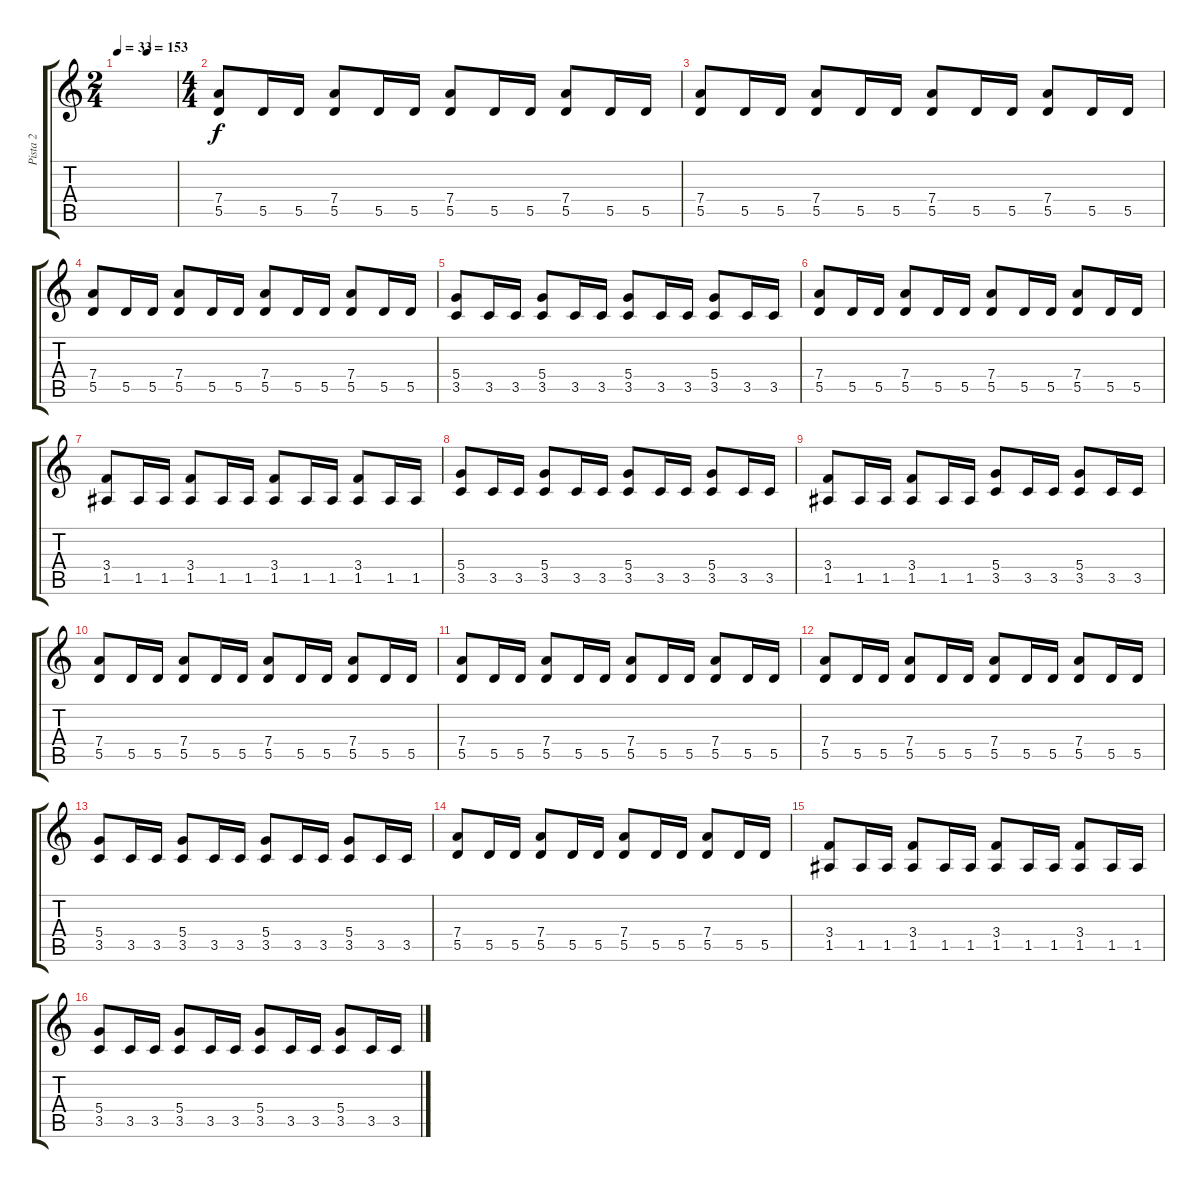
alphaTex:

\track ("Pista 2" "Pista 2") {instrument overdrivenguitar}
\staff {score tabs}
\tuning (E4 B3 G3 D3 A2 E2) {hide}
\ts (2 4)
\tempo 33
\tempo (153 0.5)
\clef g2
\ks c
|
\ts (4 4)
(7.4 5.5).8 5.5.16 5.5.16 (7.4 5.5).8 5.5.16 5.5.16 (7.4 5.5).8 5.5.16 5.5.16 (7.4 5.5).8 5.5.16 5.5.16 |
(7.4 5.5).8 5.5.16 5.5.16 (7.4 5.5).8 5.5.16 5.5.16 (7.4 5.5).8 5.5.16 5.5.16 (7.4 5.5).8 5.5.16 5.5.16 |
(7.4 5.5).8 5.5.16 5.5.16 (7.4 5.5).8 5.5.16 5.5.16 (7.4 5.5).8 5.5.16 5.5.16 (7.4 5.5).8 5.5.16 5.5.16 |
(5.4 3.5).8 3.5.16 3.5.16 (5.4 3.5).8 3.5.16 3.5.16 (5.4 3.5).8 3.5.16 3.5.16 (5.4 3.5).8 3.5.16 3.5.16 |
(7.4 5.5).8 5.5.16 5.5.16 (7.4 5.5).8 5.5.16 5.5.16 (7.4 5.5).8 5.5.16 5.5.16 (7.4 5.5).8 5.5.16 5.5.16 |
(3.4 1.5).8 1.5.16 1.5.16 (3.4 1.5).8 1.5.16 1.5.16 (3.4 1.5).8 1.5.16 1.5.16 (3.4 1.5).8 1.5.16 1.5.16 |
(5.4 3.5).8 3.5.16 3.5.16 (5.4 3.5).8 3.5.16 3.5.16 (5.4 3.5).8 3.5.16 3.5.16 (5.4 3.5).8 3.5.16 3.5.16 |
(3.4 1.5).8 1.5.16 1.5.16 (3.4 1.5).8 1.5.16 1.5.16 (5.4 3.5).8 3.5.16 3.5.16 (5.4 3.5).8 3.5.16 3.5.16 |
(7.4 5.5).8 5.5.16 5.5.16 (7.4 5.5).8 5.5.16 5.5.16 (7.4 5.5).8 5.5.16 5.5.16 (7.4 5.5).8 5.5.16 5.5.16 |
(7.4 5.5).8 5.5.16 5.5.16 (7.4 5.5).8 5.5.16 5.5.16 (7.4 5.5).8 5.5.16 5.5.16 (7.4 5.5).8 5.5.16 5.5.16 |
(7.4 5.5).8 5.5.16 5.5.16 (7.4 5.5).8 5.5.16 5.5.16 (7.4 5.5).8 5.5.16 5.5.16 (7.4 5.5).8 5.5.16 5.5.16 |
(5.4 3.5).8 3.5.16 3.5.16 (5.4 3.5).8 3.5.16 3.5.16 (5.4 3.5).8 3.5.16 3.5.16 (5.4 3.5).8 3.5.16 3.5.16 |
(7.4 5.5).8 5.5.16 5.5.16 (7.4 5.5).8 5.5.16 5.5.16 (7.4 5.5).8 5.5.16 5.5.16 (7.4 5.5).8 5.5.16 5.5.16 |
(3.4 1.5).8 1.5.16 1.5.16 (3.4 1.5).8 1.5.16 1.5.16 (3.4 1.5).8 1.5.16 1.5.16 (3.4 1.5).8 1.5.16 1.5.16 |
(5.4 3.5).8 3.5.16 3.5.16 (5.4 3.5).8 3.5.16 3.5.16 (5.4 3.5).8 3.5.16 3.5.16 (5.4 3.5).8 3.5.16 3.5.16
